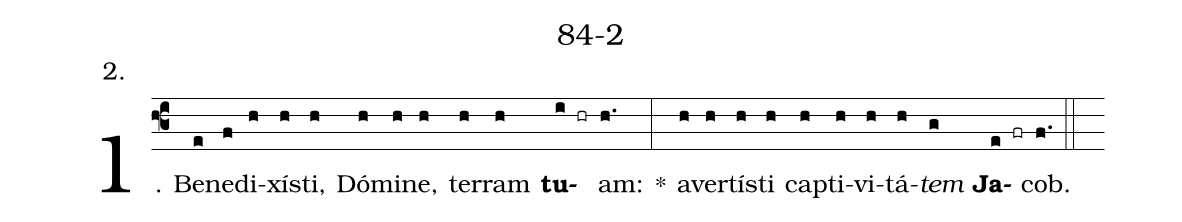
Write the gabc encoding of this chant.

name: 84-2;
annotation: 2.;
%%
(f3)1. Be(e)ne(f)di(h)xís(h)ti,(h) Dó(h)mi(h)ne,(h) ter(h)ram(h) <b>tu</b>(i hr)am:(h.) *(:) a(h)ver(h)tís(h)ti(h) cap(h)ti(h)vi(h)tá(h)<i>tem</i>(g) <b>Ja</b>(e fr)cob.(f.) (::)
